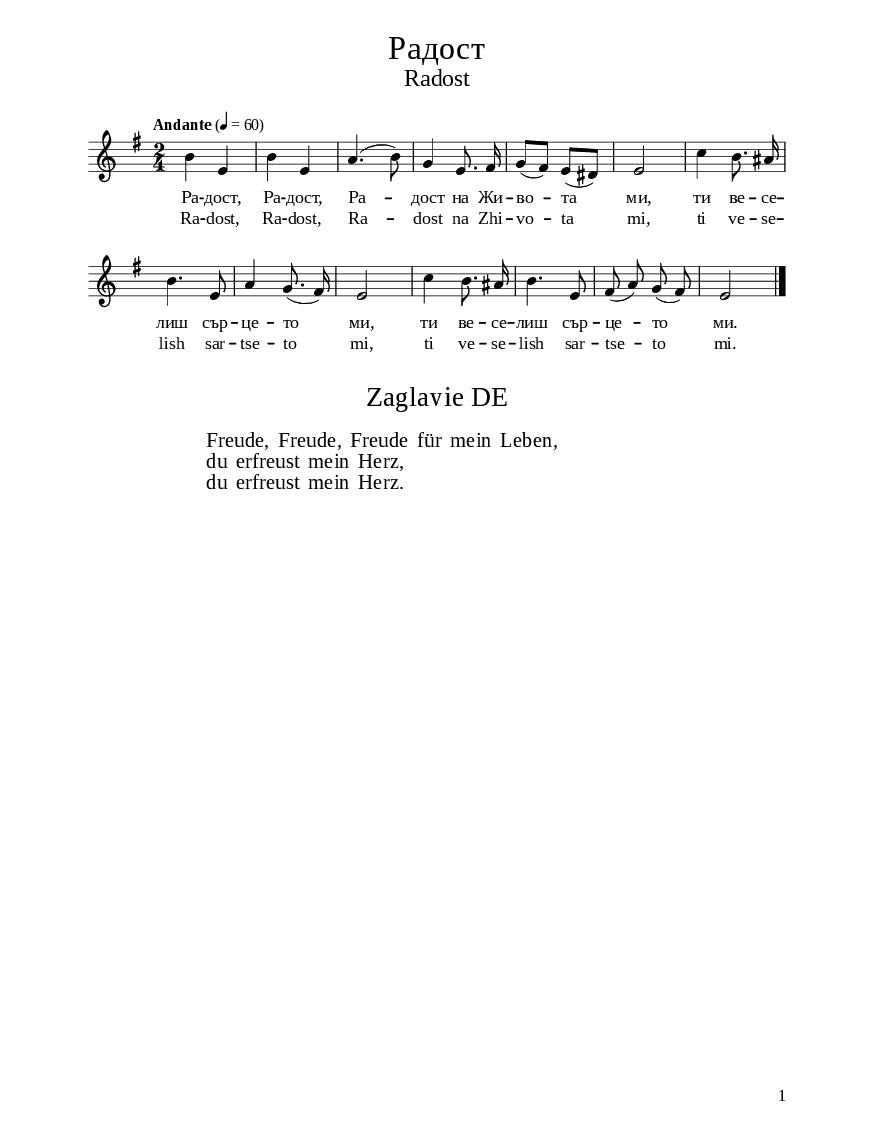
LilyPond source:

\version "2.22.1"

% include paper part and global functions
\include "include/globals.ily"

\bookpart {
  \include "include/bookpart-paper.ily"
  \score {
    \include "include/score-layout.ily"

    \new Voice \absolute {
      \clef treble
      \key g \major
      \time 2/4
      \tempoFunc "Andante" 4 "60"
      \autoBeamOff
      b'4 e'4 | % 2
      b'4 e'4 | % 3
      a'4. ( b'8 ) | % 4
      g'4  e'8. fis'16 | % 5
      g'8 ( [fis'8] ) e'8 ( [dis'8] ) | % 6
      e'2 | % 7
      c''4  b'8. ais'16 \break | % 8
      b'4. e'8 | % 9
      a'4  g'8. ( fis'16 ) |
      e'2 | % 11
      c''4  b'8. ais'16 | % 12
      b'4. e'8 | % 13
      fis'8 ( a'8 ) g'8 ( fis'8 ) | % 14
      e'2 \bar "|."
    }

    \addlyrics {
      Ра -- дост,
      Ра -- дост, Ра -- дост на Жи -- во -- та ми, ти
      ве -- се -- лиш сър -- це -- то ми, ти ве -- се
      -- лиш сър -- це -- то ми.}
      \addlyrics {
        Ra -- dost,
        Ra -- dost, Ra -- dost na Zhi -- vo -- ta mi, ti
        ve -- se -- lish sar -- tse -- to mi, ti ve -- se
        -- lish sar -- tse -- to mi.}

        \header {
          title = \titleFunc "Радост" "Radost"
        }

        \midi{}

      } % score



      % include foreign translation(s) of the song
      \version "2.22.1"

\markup \fill-line { \fontsize #deTitleFontSize "Zaglavie DE" }
\markup \null
\markup \null
\markup \fontsize #deCoupletFontSize {
  \hspace #10
  \override #`(baseline-skip . ,deCoupletBaselineSkip)

  \column {

    \line { " "Freude, Freude, Freude für mein Leben, }

    \line { " "du erfreust mein Herz, }

    \line { " "du erfreust mein Herz.}
  }
}


    } % bookpart

    % Più mosso
    %

